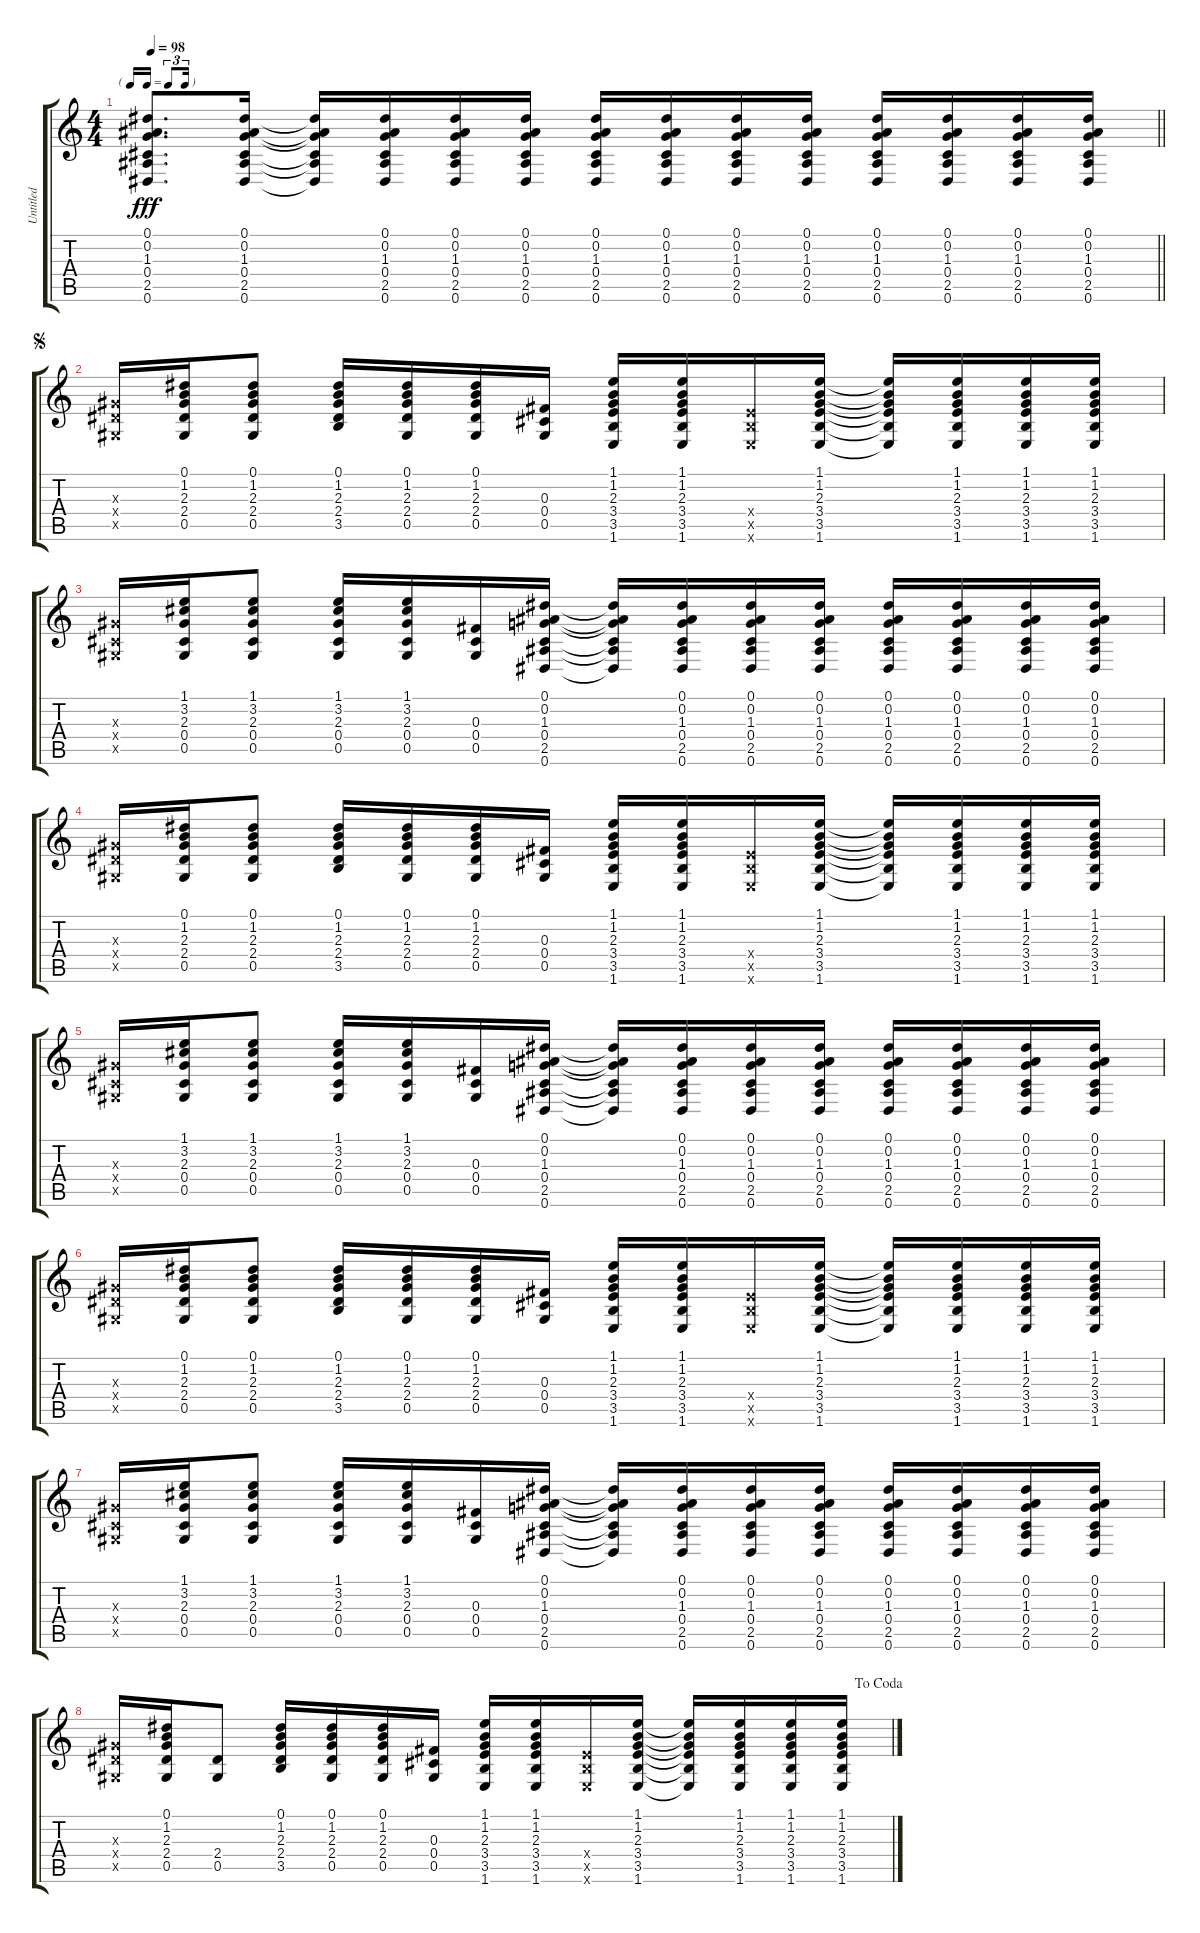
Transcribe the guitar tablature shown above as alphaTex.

\track ("Untitled" "Untitled") {instrument electricguitarclean}
\staff {score tabs}
\tuning (Eb4 Bb3 Gb3 Db3 Ab2 Eb2) {hide}
\ts (4 4)
\tf triplet16th
\tempo 98
\clef g2
\barLineRight lightlight
\ks c
(0.1 0.2 1.3 0.4 2.5 0.6).8{d dy fff} (0.1 0.2 1.3 0.4 2.5 0.6).16 (0.1{t} 0.2{t} 1.3{t} 0.4{t} 2.5{t} 0.6{t}).16 (0.1 0.2 1.3 0.4 2.5 0.6).16 (0.1 0.2 1.3 0.4 2.5 0.6).16 (0.1 0.2 1.3 0.4 2.5 0.6).16 (0.1 0.2 1.3 0.4 2.5 0.6).16 (0.1 0.2 1.3 0.4 2.5 0.6).16 (0.1 0.2 1.3 0.4 2.5 0.6).16 (0.1 0.2 1.3 0.4 2.5 0.6).16 (0.1 0.2 1.3 0.4 2.5 0.6).16 (0.1 0.2 1.3 0.4 2.5 0.6).16 (0.1 0.2 1.3 0.4 2.5 0.6).16 (0.1 0.2 1.3 0.4 2.5 0.6).16 |
\jump segno
(2.3{x} 2.4{x} 0.5{x}).16 (0.1 1.2 2.3 2.4 0.5).16 (0.1 1.2 2.3 2.4 0.5).8 (0.1 1.2 2.3 2.4 3.5).16 (0.1 1.2 2.3 2.4 0.5).16 (0.1 1.2 2.3 2.4 0.5).16 (0.3 0.4 0.5).16 (1.1 1.2 2.3 3.4 3.5 1.6).16 (1.1 1.2 2.3 3.4 3.5 1.6).16 (3.4{x} 3.5{x} 1.6{x}).16 (1.1 1.2 2.3 3.4 3.5 1.6).16 (1.1{t} 1.2{t} 2.3{t} 3.4{t} 3.5{t} 1.6{t}).16 (1.1 1.2 2.3 3.4 3.5 1.6).16 (1.1 1.2 2.3 3.4 3.5 1.6).16 (1.1 1.2 2.3 3.4 3.5 1.6).16 |
(2.3{x} 0.4{x} 0.5{x}).16 (1.1 3.2 2.3 0.4 0.5).16 (1.1 3.2 2.3 0.4 0.5).8 (1.1 3.2 2.3 0.4 0.5).16 (1.1 3.2 2.3 0.4 0.5).16 (0.3 0.4 0.5).16 (0.1 0.2 1.3 0.4 2.5 0.6).16 (0.1{t} 0.2{t} 1.3{t} 0.4{t} 2.5{t} 0.6{t}).16 (0.1 0.2 1.3 0.4 2.5 0.6).16 (0.1 0.2 1.3 0.4 2.5 0.6).16 (0.1 0.2 1.3 0.4 2.5 0.6).16 (0.1 0.2 1.3 0.4 2.5 0.6).16 (0.1 0.2 1.3 0.4 2.5 0.6).16 (0.1 0.2 1.3 0.4 2.5 0.6).16 (0.1 0.2 1.3 0.4 2.5 0.6).16 |
(2.3{x} 2.4{x} 0.5{x}).16 (0.1 1.2 2.3 2.4 0.5).16 (0.1 1.2 2.3 2.4 0.5).8 (0.1 1.2 2.3 2.4 3.5).16 (0.1 1.2 2.3 2.4 0.5).16 (0.1 1.2 2.3 2.4 0.5).16 (0.3 0.4 0.5).16 (1.1 1.2 2.3 3.4 3.5 1.6).16 (1.1 1.2 2.3 3.4 3.5 1.6).16 (3.4{x} 3.5{x} 1.6{x}).16 (1.1 1.2 2.3 3.4 3.5 1.6).16 (1.1{t} 1.2{t} 2.3{t} 3.4{t} 3.5{t} 1.6{t}).16 (1.1 1.2 2.3 3.4 3.5 1.6).16 (1.1 1.2 2.3 3.4 3.5 1.6).16 (1.1 1.2 2.3 3.4 3.5 1.6).16 |
(2.3{x} 0.4{x} 0.5{x}).16 (1.1 3.2 2.3 0.4 0.5).16 (1.1 3.2 2.3 0.4 0.5).8 (1.1 3.2 2.3 0.4 0.5).16 (1.1 3.2 2.3 0.4 0.5).16 (0.3 0.4 0.5).16 (0.1 0.2 1.3 0.4 2.5 0.6).16 (0.1{t} 0.2{t} 1.3{t} 0.4{t} 2.5{t} 0.6{t}).16 (0.1 0.2 1.3 0.4 2.5 0.6).16 (0.1 0.2 1.3 0.4 2.5 0.6).16 (0.1 0.2 1.3 0.4 2.5 0.6).16 (0.1 0.2 1.3 0.4 2.5 0.6).16 (0.1 0.2 1.3 0.4 2.5 0.6).16 (0.1 0.2 1.3 0.4 2.5 0.6).16 (0.1 0.2 1.3 0.4 2.5 0.6).16 |
(2.3{x} 2.4{x} 0.5{x}).16 (0.1 1.2 2.3 2.4 0.5).16 (0.1 1.2 2.3 2.4 0.5).8 (0.1 1.2 2.3 2.4 3.5).16 (0.1 1.2 2.3 2.4 0.5).16 (0.1 1.2 2.3 2.4 0.5).16 (0.3 0.4 0.5).16 (1.1 1.2 2.3 3.4 3.5 1.6).16 (1.1 1.2 2.3 3.4 3.5 1.6).16 (3.4{x} 3.5{x} 1.6{x}).16 (1.1 1.2 2.3 3.4 3.5 1.6).16 (1.1{t} 1.2{t} 2.3{t} 3.4{t} 3.5{t} 1.6{t}).16 (1.1 1.2 2.3 3.4 3.5 1.6).16 (1.1 1.2 2.3 3.4 3.5 1.6).16 (1.1 1.2 2.3 3.4 3.5 1.6).16 |
(2.3{x} 0.4{x} 0.5{x}).16 (1.1 3.2 2.3 0.4 0.5).16 (1.1 3.2 2.3 0.4 0.5).8 (1.1 3.2 2.3 0.4 0.5).16 (1.1 3.2 2.3 0.4 0.5).16 (0.3 0.4 0.5).16 (0.1 0.2 1.3 0.4 2.5 0.6).16 (0.1{t} 0.2{t} 1.3{t} 0.4{t} 2.5{t} 0.6{t}).16 (0.1 0.2 1.3 0.4 2.5 0.6).16 (0.1 0.2 1.3 0.4 2.5 0.6).16 (0.1 0.2 1.3 0.4 2.5 0.6).16 (0.1 0.2 1.3 0.4 2.5 0.6).16 (0.1 0.2 1.3 0.4 2.5 0.6).16 (0.1 0.2 1.3 0.4 2.5 0.6).16 (0.1 0.2 1.3 0.4 2.5 0.6).16 |
\jump dacoda
(2.3{x} 2.4{x} 0.5{x}).16 (0.1 1.2 2.3 2.4 0.5).16 (2.4 0.5).8 (0.1 1.2 2.3 2.4 3.5).16 (0.1 1.2 2.3 2.4 0.5).16 (0.1 1.2 2.3 2.4 0.5).16 (0.3 0.4 0.5).16 (1.1 1.2 2.3 3.4 3.5 1.6).16 (1.1 1.2 2.3 3.4 3.5 1.6).16 (3.4{x} 3.5{x} 1.6{x}).16 (1.1 1.2 2.3 3.4 3.5 1.6).16 (1.1{t} 1.2{t} 2.3{t} 3.4{t} 3.5{t} 1.6{t}).16 (1.1 1.2 2.3 3.4 3.5 1.6).16 (1.1 1.2 2.3 3.4 3.5 1.6).16 (1.1 1.2 2.3 3.4 3.5 1.6).16
